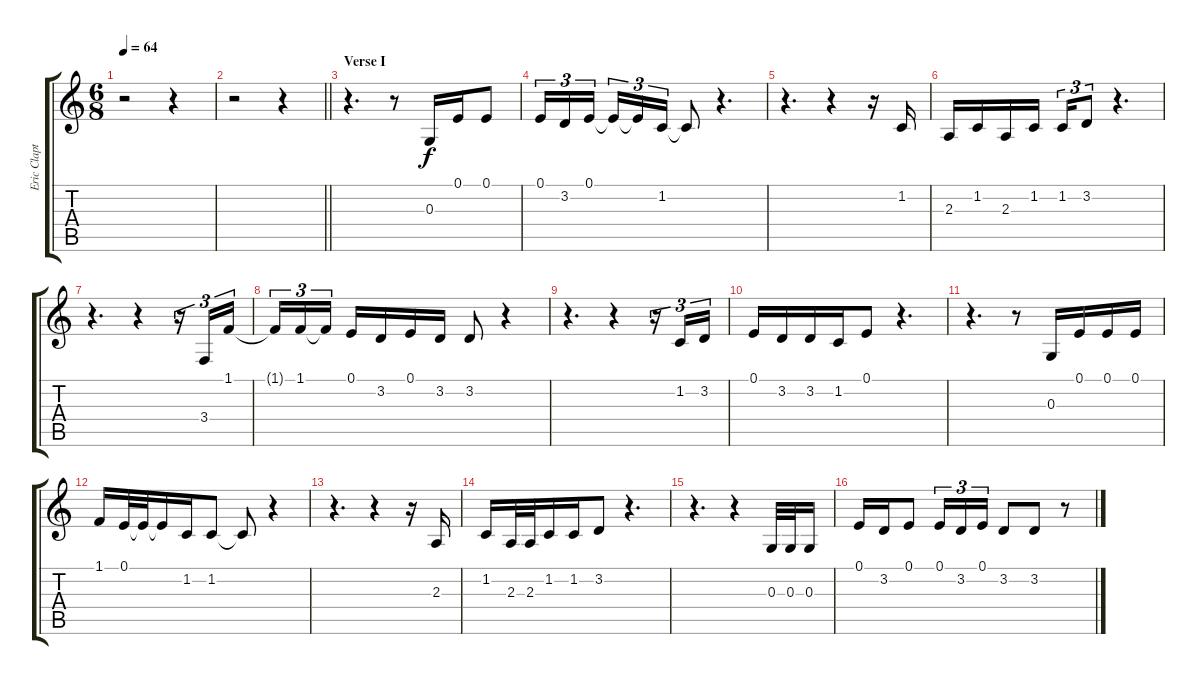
\track ("Eric Clapton Voice" "Eric Clapt") {instrument sopranosax}
\staff {score tabs}
\tuning (E4 B3 G3 D3 A2 E2) {hide}
\ts (6 8)
\tempo 64
\clef g2
\ks c
r.2{dy f} r.4 |
\barLineRight lightlight
r.2 r.4 |
\section ("" "Verse I")
r.4{d} r.8 0.3.16 0.1.16 0.1.8 |
0.1.16{tu (3 2)} 3.2.16{tu (3 2)} 0.1.16{tu (3 2)} 0.1{t}.16{tu (3 2)} 0.1{t}.16{tu (3 2)} 1.2.16{tu (3 2)} 1.2{t}.8 r.4{d} |
r.4{d} r.4 r.16 1.2.16 |
2.3.16 1.2.16 2.3.16 1.2.16 1.2.16{tu (3 2)} 3.2.8{tu (3 2)} r.4{d} |
r.4{d} r.4 r.16{tu (3 2)} 3.4.16{tu (3 2)} 1.1.16{tu (3 2)} |
1.1{t}.16{tu (3 2)} 1.1.16{tu (3 2)} 1.1{t}.16{tu (3 2)} 0.1.16 3.2.16 0.1.16 3.2.16 3.2.8 r.4 |
r.4{d} r.4 r.16{tu (3 2)} 1.2.16{tu (3 2)} 3.2.16{tu (3 2)} |
0.1.16 3.2.16 3.2.16 1.2.16 0.1.8 r.4{d} |
r.4{d} r.8 0.3.16 0.1.16 0.1.16 0.1.16 |
1.1.16 0.1.32 0.1{t}.32 0.1{t}.16 1.2.16 1.2.8 1.2{t}.8 r.4 |
r.4{d} r.4 r.16 2.3.16 |
1.2.16 2.3.32 2.3.32 1.2.16 1.2.16 3.2.8 r.4{d} |
r.4{d} r.4 0.3.32 0.3.32 0.3.16 |
0.1.16 3.2.16 0.1.8 0.1.16{tu (3 2)} 3.2.16{tu (3 2)} 0.1.16{tu (3 2)} 3.2.8 3.2.8 r.8
